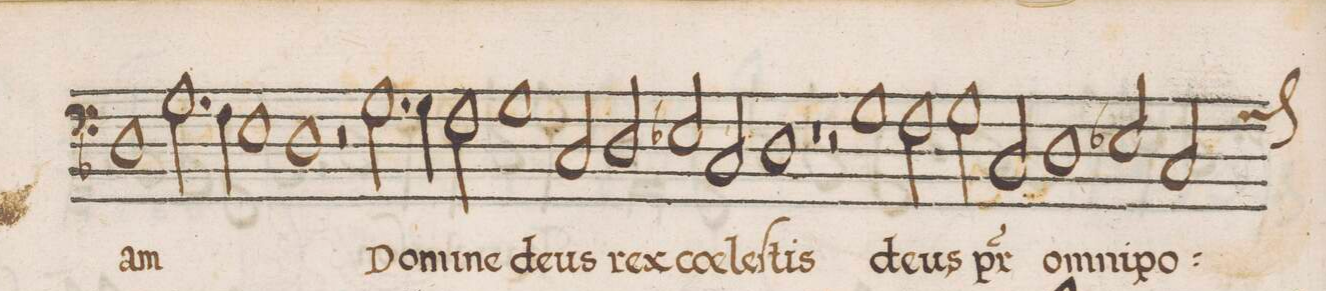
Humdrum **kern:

**kern	**text
*I"BASSVS	*
*clefF4	*
*k[b-]	*
*met(C)	*
*M2/1	*
1D\	-am
=26-	=26-
2.G\	.
4F\	.
1Eny\	.
=27-	=27-
1D\	.
2r	.
2.G\	Do-
=28-	=28-
4G\	-mi-
2F\	-ne
1G\	de-
=29-	=29-
2C/	-us
2D/	rex
2E-X/	c(oe)-
2C/	-leſ-
=30-	=30-
1D\	-tis
1r	.
=31-	=31-
2r	.
1G\	de-
2F\	-us
=32-	=32-
2G\	p(a-
2C/	-te)r
1D\	om-
=33-	=33-
2E-X/	-ni-
*custos:G	*
2C/	-po-
*-	*-
